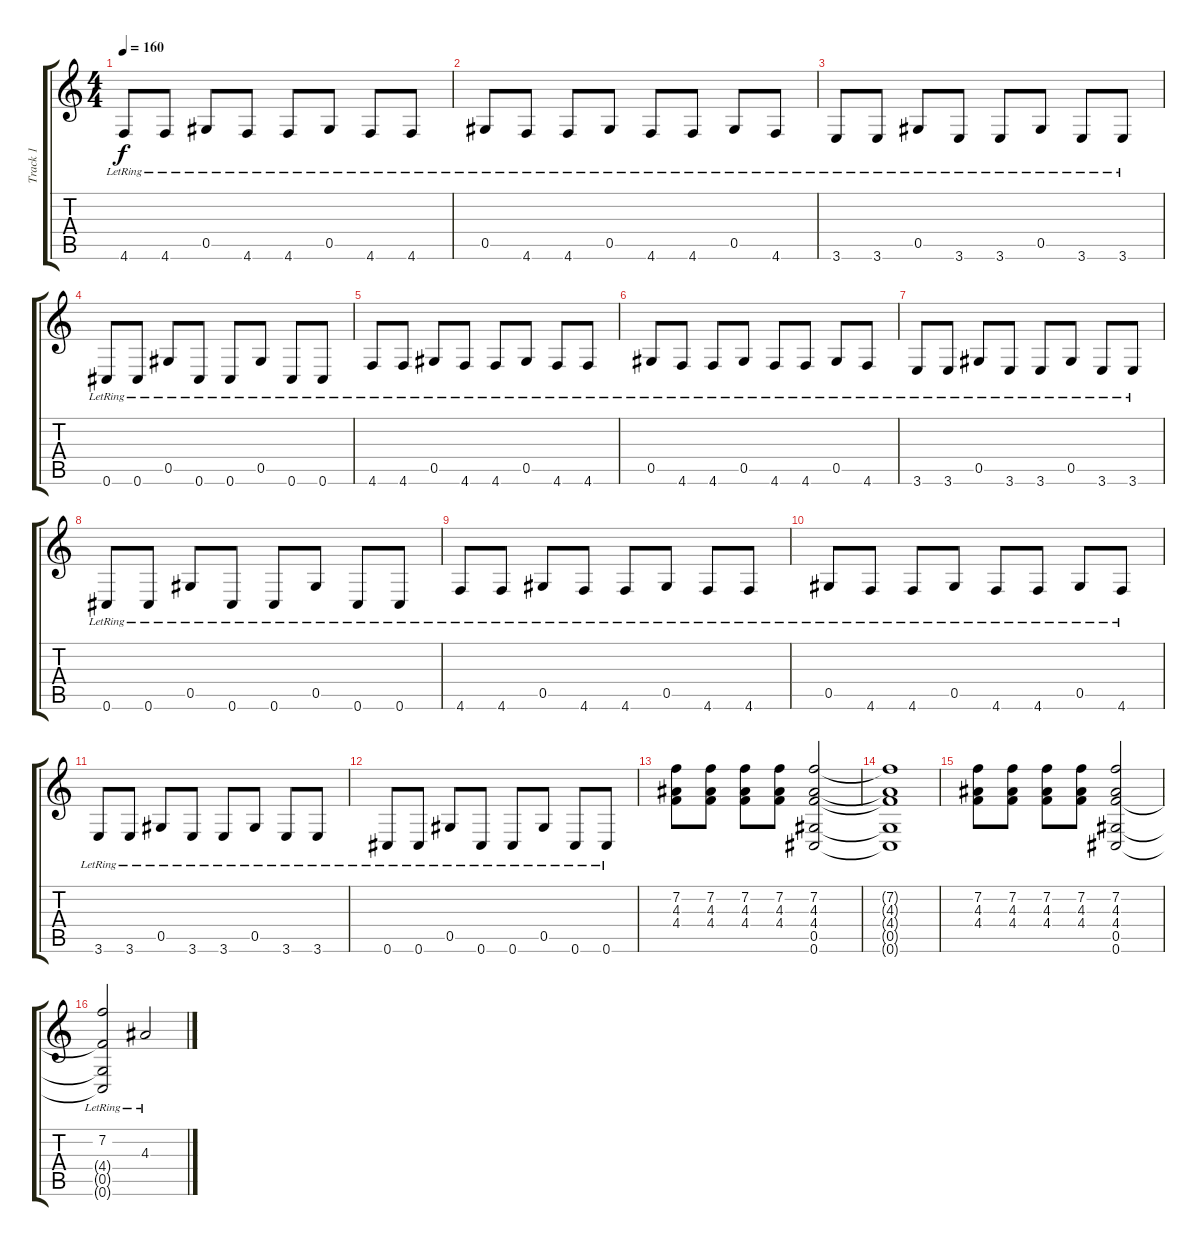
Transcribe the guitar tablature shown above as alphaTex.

\track ("Track 1" "Track 1") {instrument distortionguitar}
\staff {score tabs}
\tuning (Eb4 Bb3 Gb3 Db3 Ab2 Db2) {hide}
\ts (4 4)
\tempo 160
\clef g2
\ks c
4.6{lr}.8{dy f instrument electricguitarjazz} 4.6{lr}.8 0.5{lr}.8 4.6{lr}.8 4.6{lr}.8 0.5{lr}.8 4.6{lr}.8 4.6{lr}.8 |
0.5{lr}.8 4.6{lr}.8 4.6{lr}.8 0.5{lr}.8 4.6{lr}.8 4.6{lr}.8 0.5{lr}.8 4.6{lr}.8 |
3.6{lr}.8 3.6{lr}.8 0.5{lr}.8 3.6{lr}.8 3.6{lr}.8 0.5{lr}.8 3.6{lr}.8 3.6{lr}.8 |
0.6{lr}.8 0.6{lr}.8 0.5{lr}.8 0.6{lr}.8 0.6{lr}.8 0.5{lr}.8 0.6{lr}.8 0.6{lr}.8 |
4.6{lr}.8{instrument electricguitarjazz} 4.6{lr}.8 0.5{lr}.8 4.6{lr}.8 4.6{lr}.8 0.5{lr}.8 4.6{lr}.8 4.6{lr}.8 |
0.5{lr}.8 4.6{lr}.8 4.6{lr}.8 0.5{lr}.8 4.6{lr}.8 4.6{lr}.8 0.5{lr}.8 4.6{lr}.8 |
3.6{lr}.8 3.6{lr}.8 0.5{lr}.8 3.6{lr}.8 3.6{lr}.8 0.5{lr}.8 3.6{lr}.8 3.6{lr}.8 |
0.6{lr}.8 0.6{lr}.8 0.5{lr}.8 0.6{lr}.8 0.6{lr}.8 0.5{lr}.8 0.6{lr}.8 0.6{lr}.8 |
4.6{lr}.8{instrument electricguitarjazz} 4.6{lr}.8 0.5{lr}.8 4.6{lr}.8 4.6{lr}.8 0.5{lr}.8 4.6{lr}.8 4.6{lr}.8 |
0.5{lr}.8 4.6{lr}.8 4.6{lr}.8 0.5{lr}.8 4.6{lr}.8 4.6{lr}.8 0.5{lr}.8 4.6{lr}.8 |
3.6{lr}.8 3.6{lr}.8 0.5{lr}.8 3.6{lr}.8 3.6{lr}.8 0.5{lr}.8 3.6{lr}.8 3.6{lr}.8 |
0.6{lr}.8 0.6{lr}.8 0.5{lr}.8 0.6{lr}.8 0.6{lr}.8 0.5{lr}.8 0.6{lr}.8 0.6{lr}.8 |
(7.2 4.3 4.4).8 (7.2 4.3 4.4).8 (7.2 4.3 4.4).8 (7.2 4.3 4.4).8 (7.2 4.3 4.4 0.5 0.6).2 |
(7.2{t} 4.3{t} 4.4{t} 0.5{t} 0.6{t}).1 |
(7.2 4.3 4.4).8 (7.2 4.3 4.4).8 (7.2 4.3 4.4).8 (7.2 4.3 4.4).8 (7.2 4.3 4.4 0.5 0.6).2 |
(7.2{lr} 4.4{t} 0.5{t} 0.6{t}).2 4.3{lr}.2
